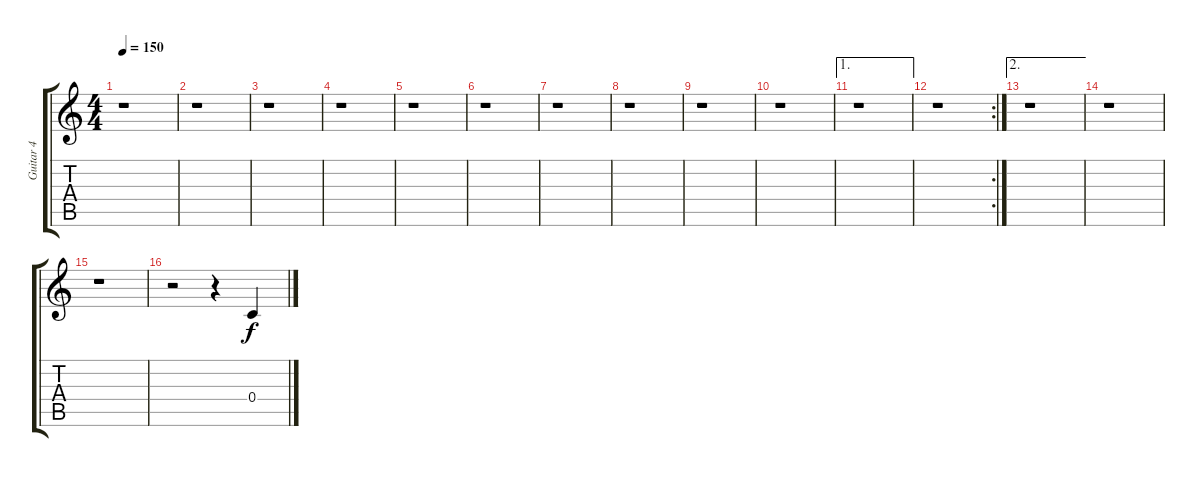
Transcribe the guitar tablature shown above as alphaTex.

\track ("Guitar 4" "Guitar 4") {instrument acousticguitarsteel}
\staff {score tabs}
\tuning (D4 A3 F3 C3 G2 C2) {hide}
\ts (4 4)
\tempo 150
\clef g2
\ks c
r.1{dy f} |
r.1 |
r.1 |
r.1 |
r.1 |
r.1 |
r.1 |
r.1 |
r.1 |
r.1 |
\ae 1
r.1 |
\rc 2
r.1 |
\ae 2
r.1 |
r.1 |
r.1 |
r.2 r.4 0.4.4
